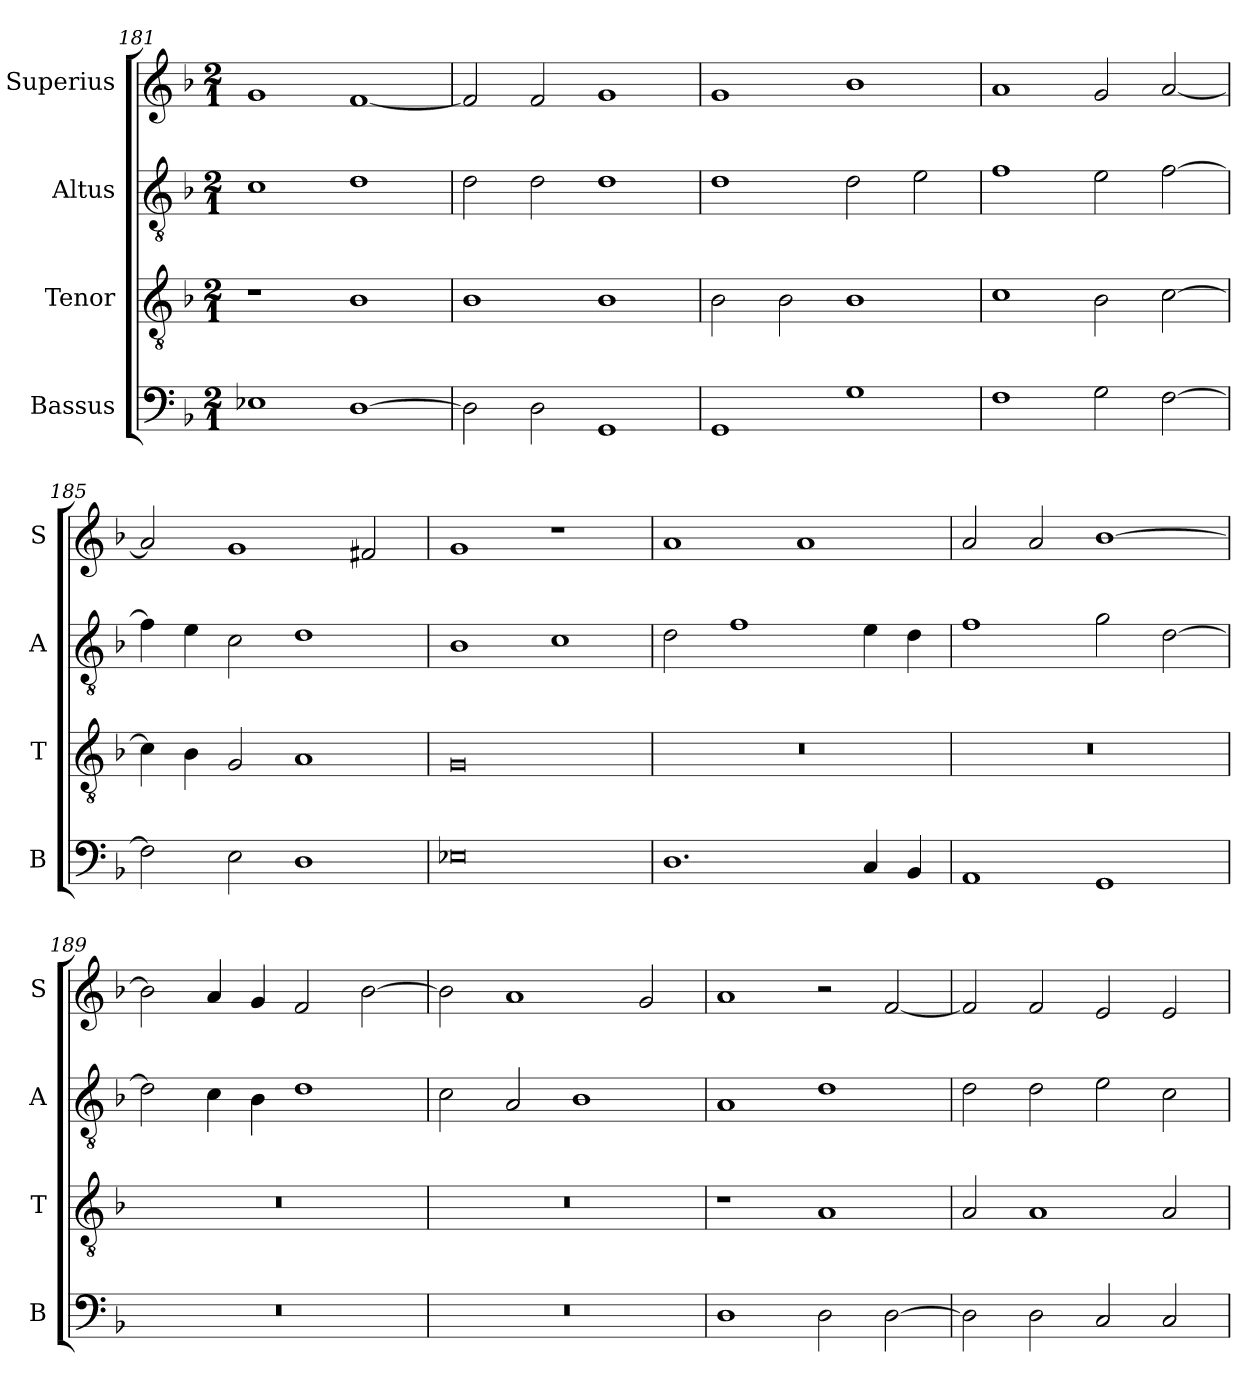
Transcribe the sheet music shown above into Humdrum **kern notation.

**kern	**kern	**kern	**kern
*part4	*part3	*part2	*part1
*staff4	*staff3	*staff2	*staff1
*I"Bassus	*I"Tenor	*I"Altus	*I"Superius
*I'B	*I'T	*I'A	*I'S
*clefF4	*clefGv2	*clefGv2	*clefG2
*k[b-]	*k[b-]	*k[b-]	*k[b-]
*M2/1	*M2/1	*M2/1	*M2/1
=181	=181	=181	=181
1E-X	1r	1c	1g
[1D	1B-	1d	[1f
=182	=182	=182	=182
2D\]	1B-	2d\	2f/]
2D\	.	2d\	2f/
1GG	1B-	1d	1g
=183	=183	=183	=183
1GG	2B-\	1d	1g
.	2B-\	.	.
1G	1B-	2d\	1b-
.	.	2e\	.
=184	=184	=184	=184
1F	1c	1f	1a
2G\	2B-\	2e\	2g/
[2F\	[2c\	[2f\	[2a/
=185	=185	=185	=185
2F\]	4c\]	4f\]	2a/]
.	4B-\	4e\	.
2E\	2G/	2c\	1g
1D	1A	1d	.
.	.	.	2f#X/
=186	=186	=186	=186
0E-X	0G	1B-	1g
.	.	1c	1r
=187	=187	=187	=187
1.D	0r	2d\	1a
.	.	1f	.
.	.	.	1a
4C/	.	4e\	.
4BB-/	.	4d\	.
=188	=188	=188	=188
1AA	0r	1f	2a/
.	.	.	2a/
1GG	.	2g\	[1b-
.	.	[2d\	.
=189	=189	=189	=189
0r	0r	2d\]	2b-\]
.	.	4c\	4a/
.	.	4B-\	4g/
.	.	1d	2f/
.	.	.	[2b-\
=190	=190	=190	=190
0r	0r	2c\	2b-\]
.	.	2A/	1a
.	.	1B-	.
.	.	.	2g/
=191	=191	=191	=191
1D	1r	1A	1a
2D\	1A	1d	2r
[2D\	.	.	[2f/
=192	=192	=192	=192
2D\]	2A/	2d\	2f/]
2D\	1A	2d\	2f/
2C/	.	2e\	2e/
2C/	2A/	2c\	2e/
=	=	=	=
*-	*-	*-	*-
